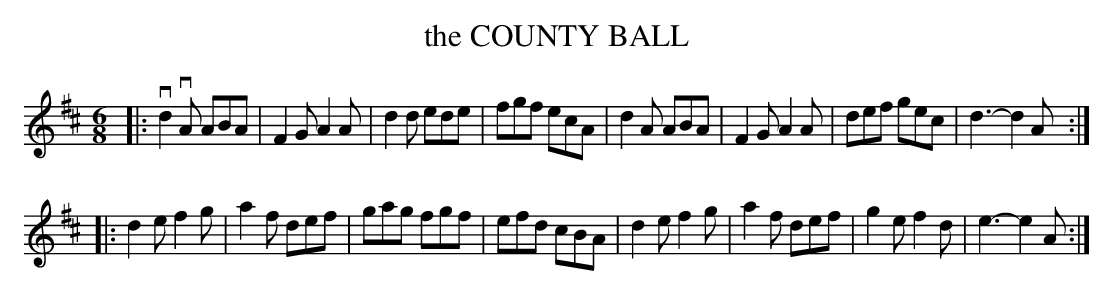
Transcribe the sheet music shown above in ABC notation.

X:1
T: the COUNTY BALL
M: 6/8
L: 1/8
K: D
|:\
vd2vA ABA | F2G A2A | d2d ede | fgf ecA |\
d2A ABA | F2G A2A | def gec | d3- d2A :|
|:\
d2e f2g | a2f def | gag fgf | efd cBA |\
d2e f2g | a2f def | g2e f2d | e3- e2A :|
